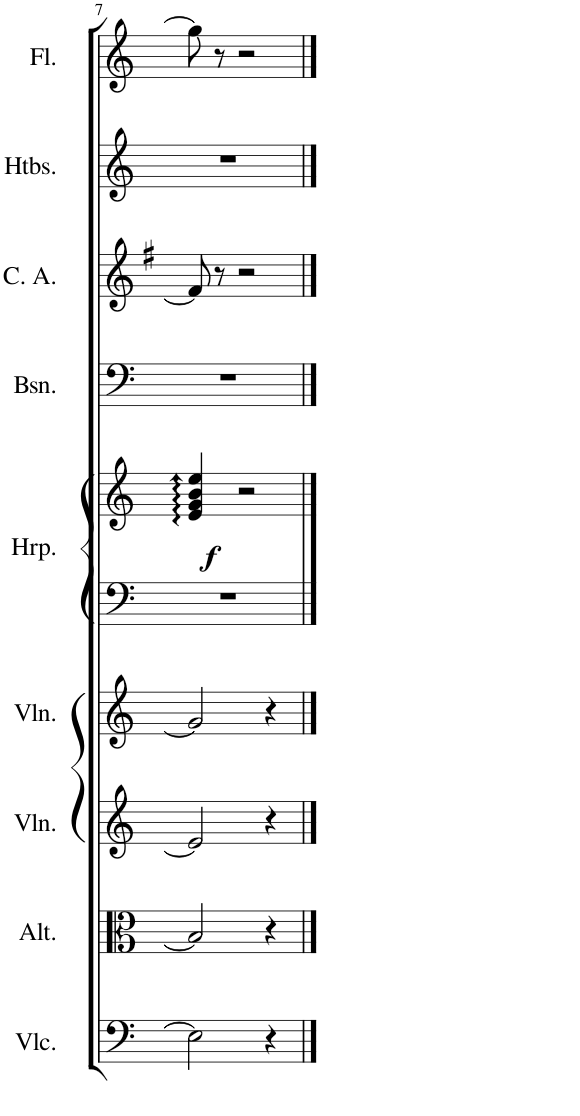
**kern	**kern	**kern	**kern	**kern	**kern	**dynam	**kern	**kern	**kern	**kern
*part9	*part8	*part7	*part6	*part5	*part5	*part5	*part4	*part3	*part2	*part1
*staff10	*staff9	*staff8	*staff7	*staff6	*staff5	*staff5/6	*staff4	*staff3	*staff2	*staff1
*I"Violoncelle	*I"Alto	*I"Violon	*I"Violon	*I"Harpe	*	*	*I"Basson	*I"Cor anglais	*I"Hautbois	*I"Flûte
*I'Vlc.	*I'Alt.	*I'Vln.	*I'Vln.	*I'Hrp.	*	*	*I'Bsn.	*I'C. A.	*I'Htbs.	*I'Fl.
!!LO:PB:g=z
*clefF4	*clefC3	*clefG2	*clefG2	*clefF4	*clefG2	*	*clefF4	*clefG2	*clefG2	*clefG2
*	*	*	*	*	*	*	*	*Trd4c7	*	*
*k[]	*k[]	*k[]	*k[]	*k[]	*k[]	*	*k[]	*k[f#]	*k[]	*k[]
*M3/4	*M3/4	*M3/4	*M3/4	*M3/4	*M3/4	*	*M3/4	*M3/4	*M3/4	*M3/4
=7	=7	=7	=7	=7	=7	=7	=7	=7	=7	=7
!	!	!	!	!	!	!LO:DY:b	!	!	!	!
2E\]	2B/]	2e/]	2g/]	2.r	4e/ 4g/ 4b/ 4ee/	f	2.r	8f#/]	2.r	8gg\]
.	.	.	.	.	.	.	.	8r	.	8r
.	.	.	.	.	2r	.	.	2r	.	2r
4r	4r	4r	4r	.	.	.	.	.	.	.
==	==	==	==	==	==	==	==	==	==	==
*-	*-	*-	*-	*-	*-	*-	*-	*-	*-	*-
